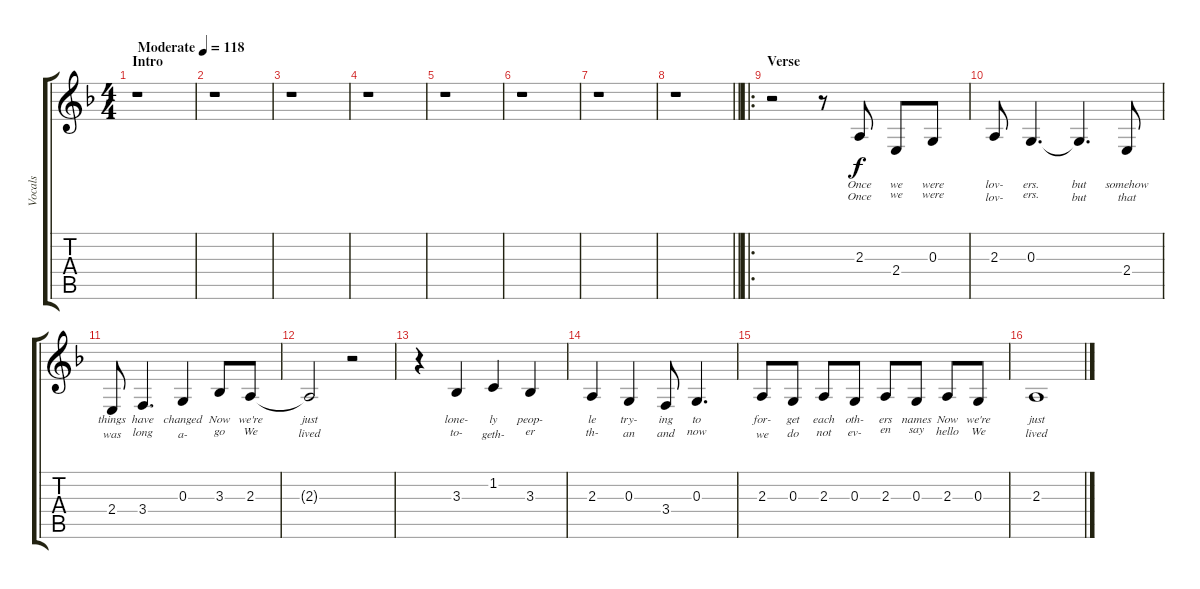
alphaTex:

\track ("Vocals" "Vocals") {instrument altosax bank 2}
\staff {score tabs}
\tuning (E4 B3 G3 D3 A2 E2) {hide}
\ts (4 4)
\section ("" "Intro")
\tempo (118 "Moderate")
\clef g2
\ks dminor
r.1{dy f instrument altosax} |
r.1 |
r.1 |
r.1 |
r.1 |
r.1 |
r.1 |
\barLineRight lightlight
r.1 |
\ro
\section ("" "Verse")
r.2 r.8 2.3.8{lyrics (0 "Once") lyrics (1 "Once") lyrics (2 "") lyrics (3 "") lyrics (4 "")} 2.4.8{lyrics (0 "we") lyrics (1 "we") lyrics (2 "") lyrics (3 "") lyrics (4 "")} 0.3.8{lyrics (0 "were") lyrics (1 "were") lyrics (2 "") lyrics (3 "") lyrics (4 "")} |
2.3.8{lyrics (0 "lov-") lyrics (1 "lov-") lyrics (2 "") lyrics (3 "") lyrics (4 "")} 0.3.4{d lyrics (0 "ers.") lyrics (1 "ers.") lyrics (2 "") lyrics (3 "") lyrics (4 "")} 0.3{t}.4{d lyrics (0 "but") lyrics (1 "but") lyrics (2 "") lyrics (3 "") lyrics (4 "")} 2.4.8{lyrics (0 "somehow") lyrics (1 "that") lyrics (2 "") lyrics (3 "") lyrics (4 "")} |
2.4.8{lyrics (0 "things") lyrics (1 "was") lyrics (2 "") lyrics (3 "") lyrics (4 "")} 3.4.4{d lyrics (0 "have") lyrics (1 "long") lyrics (2 "") lyrics (3 "") lyrics (4 "")} 0.3.4{lyrics (0 "changed") lyrics (1 "a-") lyrics (2 "") lyrics (3 "") lyrics (4 "")} 3.3.8{lyrics (0 "Now") lyrics (1 "go") lyrics (2 "") lyrics (3 "") lyrics (4 "")} 2.3.8{lyrics (0 "we're") lyrics (1 "We") lyrics (2 "") lyrics (3 "") lyrics (4 "")} |
2.3{t}.2{lyrics (0 "just") lyrics (1 "lived") lyrics (2 "") lyrics (3 "") lyrics (4 "")} r.2 |
r.4 3.3.4{lyrics (0 "lone-") lyrics (1 "to-") lyrics (2 "") lyrics (3 "") lyrics (4 "")} 1.2.4{lyrics (0 "ly") lyrics (1 "geth-") lyrics (2 "") lyrics (3 "") lyrics (4 "")} 3.3.4{lyrics (0 "peop-") lyrics (1 "er") lyrics (2 "") lyrics (3 "") lyrics (4 "")} |
2.3.4{lyrics (0 "le") lyrics (1 "th-") lyrics (2 "") lyrics (3 "") lyrics (4 "")} 0.3.4{lyrics (0 "try-") lyrics (1 "an") lyrics (2 "") lyrics (3 "") lyrics (4 "")} 3.4.8{lyrics (0 "ing") lyrics (1 "and") lyrics (2 "") lyrics (3 "") lyrics (4 "")} 0.3.4{d lyrics (0 "to") lyrics (1 "now") lyrics (2 "") lyrics (3 "") lyrics (4 "")} |
2.3.8{lyrics (0 "for-") lyrics (1 "we") lyrics (2 "") lyrics (3 "") lyrics (4 "")} 0.3.8{lyrics (0 "get") lyrics (1 "do") lyrics (2 "") lyrics (3 "") lyrics (4 "")} 2.3.8{lyrics (0 "each") lyrics (1 "not") lyrics (2 "") lyrics (3 "") lyrics (4 "")} 0.3.8{lyrics (0 "oth-") lyrics (1 "ev-") lyrics (2 "") lyrics (3 "") lyrics (4 "")} 2.3.8{lyrics (0 "ers") lyrics (1 "en") lyrics (2 "") lyrics (3 "") lyrics (4 "")} 0.3.8{lyrics (0 "names") lyrics (1 "say") lyrics (2 "") lyrics (3 "") lyrics (4 "")} 2.3.8{lyrics (0 "Now") lyrics (1 "hello") lyrics (2 "") lyrics (3 "") lyrics (4 "")} 0.3.8{lyrics (0 "we're") lyrics (1 "We") lyrics (2 "") lyrics (3 "") lyrics (4 "")} |
2.3.1{lyrics (0 "just") lyrics (1 "lived") lyrics (2 "") lyrics (3 "") lyrics (4 "")}
